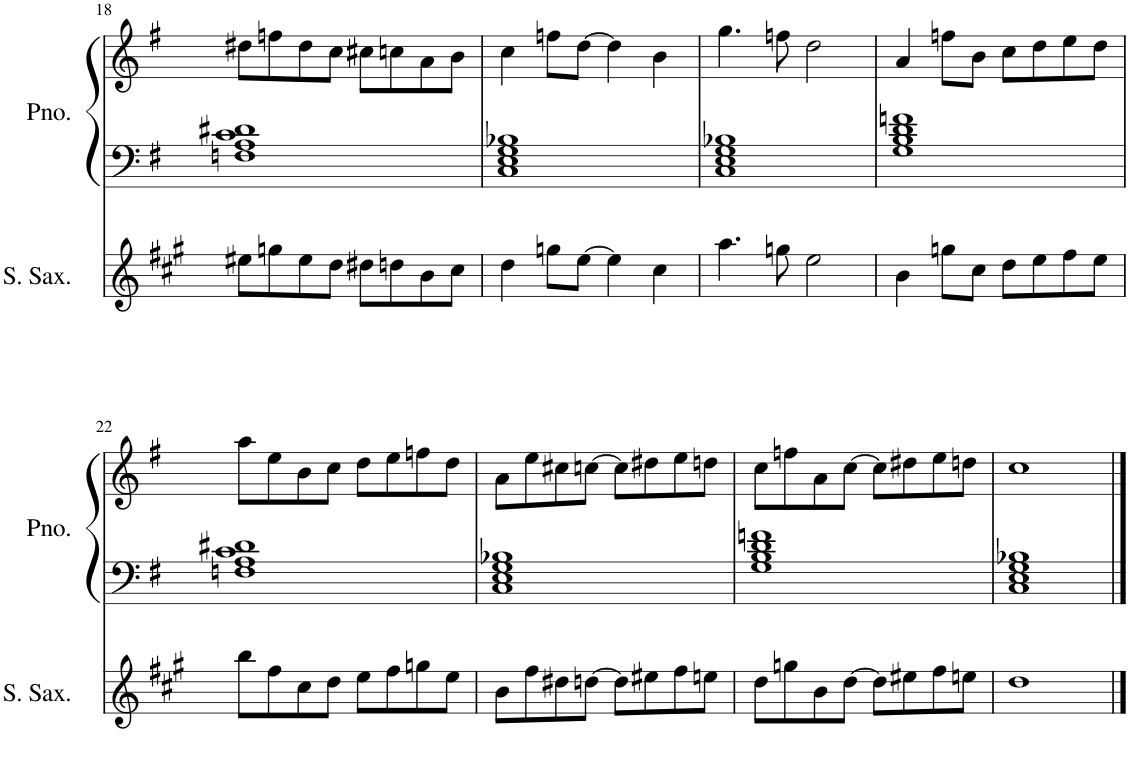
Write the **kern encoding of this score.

**kern	**kern	**kern
*part2	*part1	*part1
*staff3	*staff2	*staff1
*I"Soprano Saxophone	*I"Piano	*
*I'S. Sax.	*I'Pno.	*
!!LO:PB:g=z
*clefG2	*clefF4	*clefG2
*Trd1c2	*	*
*k[f#c#g#]	*k[f#]	*k[f#]
*M4/4	*M4/4	*M4/4
=18	=18	=18
8ee#X\L	1Fn 1A 1c 1d#X	8dd#X\L
8ggn\	.	8ffn\
8ee#\	.	8dd#\
8dd\J	.	8cc\J
8dd#X\L	.	8cc#X\L
8ddn\	.	8ccn\
8b\	.	8a\
8cc#\J	.	8b\J
=19	=19	=19
4dd\	1C 1E 1G 1B-X	4cc\
8ggn\L	.	8ffn\L
[8ee\J	.	[8dd\J
4ee\]	.	4dd\]
4cc#\	.	4b\
=20	=20	=20
4.aa\	1C 1E 1G 1B-X	4.gg\
8ggn\	.	8ffn\
2ee\	.	2dd\
=21	=21	=21
4b\	1G 1B 1d 1fn	4a/
8ggn\L	.	8ffn\L
8cc#\J	.	8b\J
8dd\L	.	8cc\L
8ee\	.	8dd\
8ff#\	.	8ee\
8ee\J	.	8dd\J
!!LO:LB:g=z
=22	=22	=22
8bb\L	1Fn 1A 1c 1d#X	8aa\L
8ff#\	.	8ee\
8cc#\	.	8b\
8dd\J	.	8cc\J
8ee\L	.	8dd\L
8ff#\	.	8ee\
8ggn\	.	8ffn\
8ee\J	.	8dd\J
=23	=23	=23
8b\L	1C 1E 1G 1B-X	8a\L
8ff#\	.	8ee\
8dd#X\	.	8cc#X\
[8ddn\J	.	[8ccn\J
8dd\L]	.	8cc\L]
8ee#X\	.	8dd#X\
8ff#\	.	8ee\
8een\J	.	8ddn\J
=24	=24	=24
8dd\L	1G 1B 1d 1fn	8cc\L
8ggn\	.	8ffn\
8b\	.	8a\
[8dd\J	.	[8cc\J
8dd\L]	.	8cc\L]
8ee#X\	.	8dd#X\
8ff#\	.	8ee\
8een\J	.	8ddn\J
=25	=25	=25
1dd	1C 1E 1G 1B-X	1cc
==	==	==
*-	*-	*-
